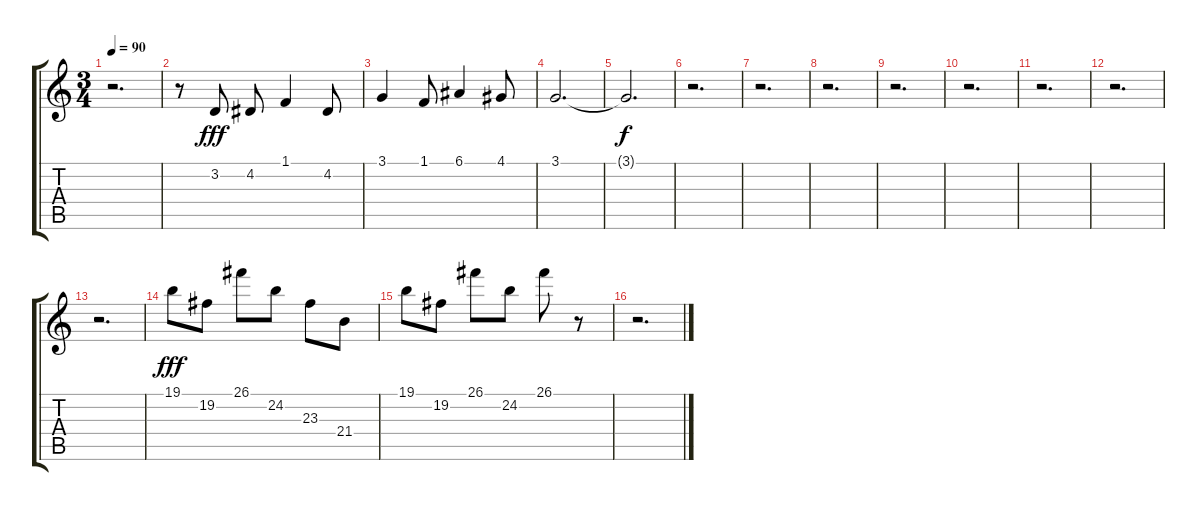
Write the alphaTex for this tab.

\track "" {instrument stringensemble1}
\staff {score tabs}
\tuning (E4 B3 G3 D3 A2 E2) {hide}
\ts (3 4)
\tempo 90
\clef g2
\ks c
r.2{d dy f} |
r.8 3.2.8{dy fff} 4.2.8 1.1.4 4.2.8 |
3.1.4 1.1.8 6.1.4 4.1.8 |
3.1.2{d} |
3.1{t}.2{d dy f} |
r.2{d} |
r.2{d} |
r.2{d} |
r.2{d} |
r.2{d} |
r.2{d} |
r.2{d} |
r.2{d} |
19.1.8{dy fff} 19.2.8 26.1.8 24.2.8 23.3.8 21.4.8 |
19.1.8 19.2.8 26.1.8 24.2.8 26.1.8 r.8 |
r.2{d}
